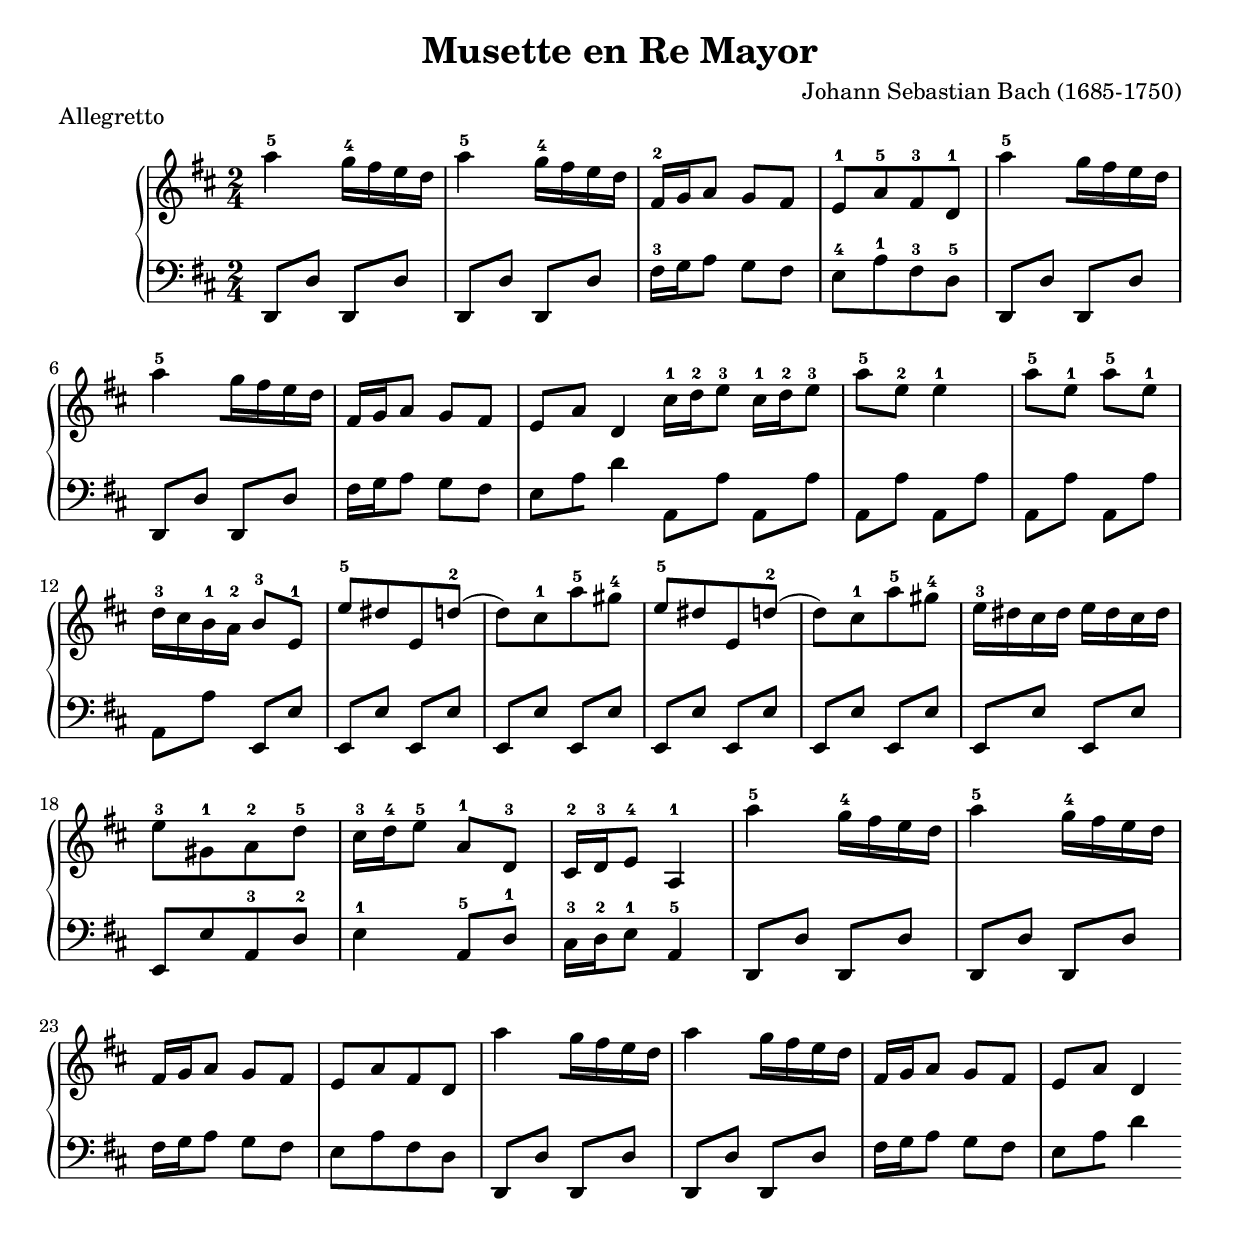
\version "2.10.33"
\include "espanol.ly"
\header{
  title = "Musette en Re Mayor"
  composer = "Johann Sebastian Bach (1685-1750)"
  piece = "Allegretto"
}

% define the left and the right hand in new variables
rightHand = {
  \clef treble
  \key re \major
  \time 2/4
  \relative do'' {
    \bar "|:"
    % parte A
    \repeat unfold 2 { la'4-5 sol16-4 fas mi re | }
    fas,-2[ sol la8] sol fas |
    mi-1[ la-5 fas-3 re-1] |
    la''4-5[ sol16 fas mi re] |
    \break

    % 6
    la'4-5[ sol16 fas mi re] |
    fas,[ sol la8] sol fas |
    mi la re,4 \bar ":|:"
    % parte B
    dos'16-1[ re-2 mi8-3] dos16-1[ re-2 mi8-3] |
    la-5 mi-2 mi4-1 |
    la8-5 mi-1 la-5 mi-1 |
    \break

    % 12
    re16-3 dos si-1 la-2 si8-3 mi,-1 |
    \repeat unfold 2 {
      mi'-5[ res mi, re'-2(] |
      re)[ dos-1 la'-5 sols-4] |
    }
    mi16-3 res dos res mi res dos res |
    \break

    % 18
    mi8-3[ sols,-1 la-2 re-5] |
    dos16-3[ re-4 mi8-5] la,8-1 re,-3 |
    dos16-2 re-3 mi8-4 la,4-1 |
    % se repite parte A
    \repeat unfold 2 { la''4-5 sol16-4 fas mi re | }
    \break

    % 24
    fas,[ sol la8] sol fas |
    mi[ la fas re] |
    la''4[ sol16 fas mi re] |
    la'4[ sol16 fas mi re] |
    fas,[ sol la8] sol fas |
    mi la re,4 \bar ":|"
  }
}

leftHand = {
  \clef bass
  \key re \major
  \time 2/4
  \relative do {
    \bar "|:"
    % parte A
    \repeat unfold 2 { re,8 re' re, re' } |
    fas16-3[ sol la8] sol fas |
    mi-4[ la-1 fas-3 re-5] |
    re,8 re' re, re' |
    
    % 6
    re,8 re' re, re' |
    fas16[ sol la8] sol fas |
    mi[ la re4] \bar ":|:"
    % parte B
    \repeat unfold 3 { la,8 la' la, la' | }

    % 12
    la,8 la' mi, mi' |
    \repeat unfold 5 { mi,8 mi' mi, mi' | }

    % 18
    mi,8[ mi' la,-3 re-2] |
    mi4-1 la,8-5 re-1 |
    dos16-3[ re-2 mi8-1] la,4-5 |
    % parte A se repite
    \repeat unfold 2 { re,8 re' re, re' } |

    % 24
    fas16[ sol la8] sol fas |
    mi[ la fas re] |
    re,8 re' re, re' |
    re,8 re' re, re' |
    fas16[ sol la8] sol fas |
    mi[ la re4] \bar ":|:"

  }
}

% bring the two hands together
\score {
  \new PianoStaff {
    \set PianoStaff.midiInstrument = "acoustic grand"
    <<
      \new Staff = "Right Hand" { \rightHand }
      \new Staff = "Left Hand" { \leftHand }
    >>
  }

  \midi {}
  
  \layout {
    \context {
      \PianoStaff
    }
  }
}


